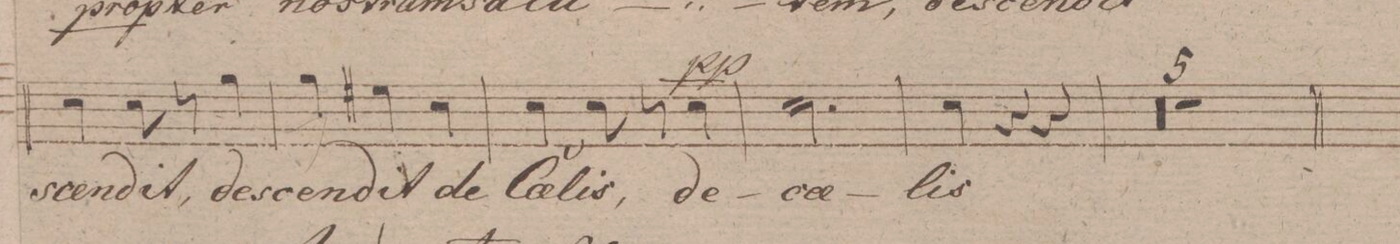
**kern	**text	**dynam
*I"Baſso.	*	*
*clefF4	*	*
*k[f#]	*	*
*M3/4	*	*
4E\	-scen-	.
8E\	-dit,	.
8r	.	.
4B\	de-	.
=87	=87	=87
4B\	-scen-	.
4G#X\	-dit	.
4E\	de	.
=88	=88	=88
4E\	coe-	.
8E\	-lis,	.
8r	.	.
4E\	de	pp
=89	=89	=89
2.E\	coe-	.
=90	=90	=90
4E\	-lis	.
4r	.	.
4r	.	.
=91	=91	=91
0.r	.	.
=92	=92	=92
=93	=93	=93
=94	=94	=94
=95	=95	=95
2.r	.	.
=96||	=96||	=96||
*-	*-	*-
